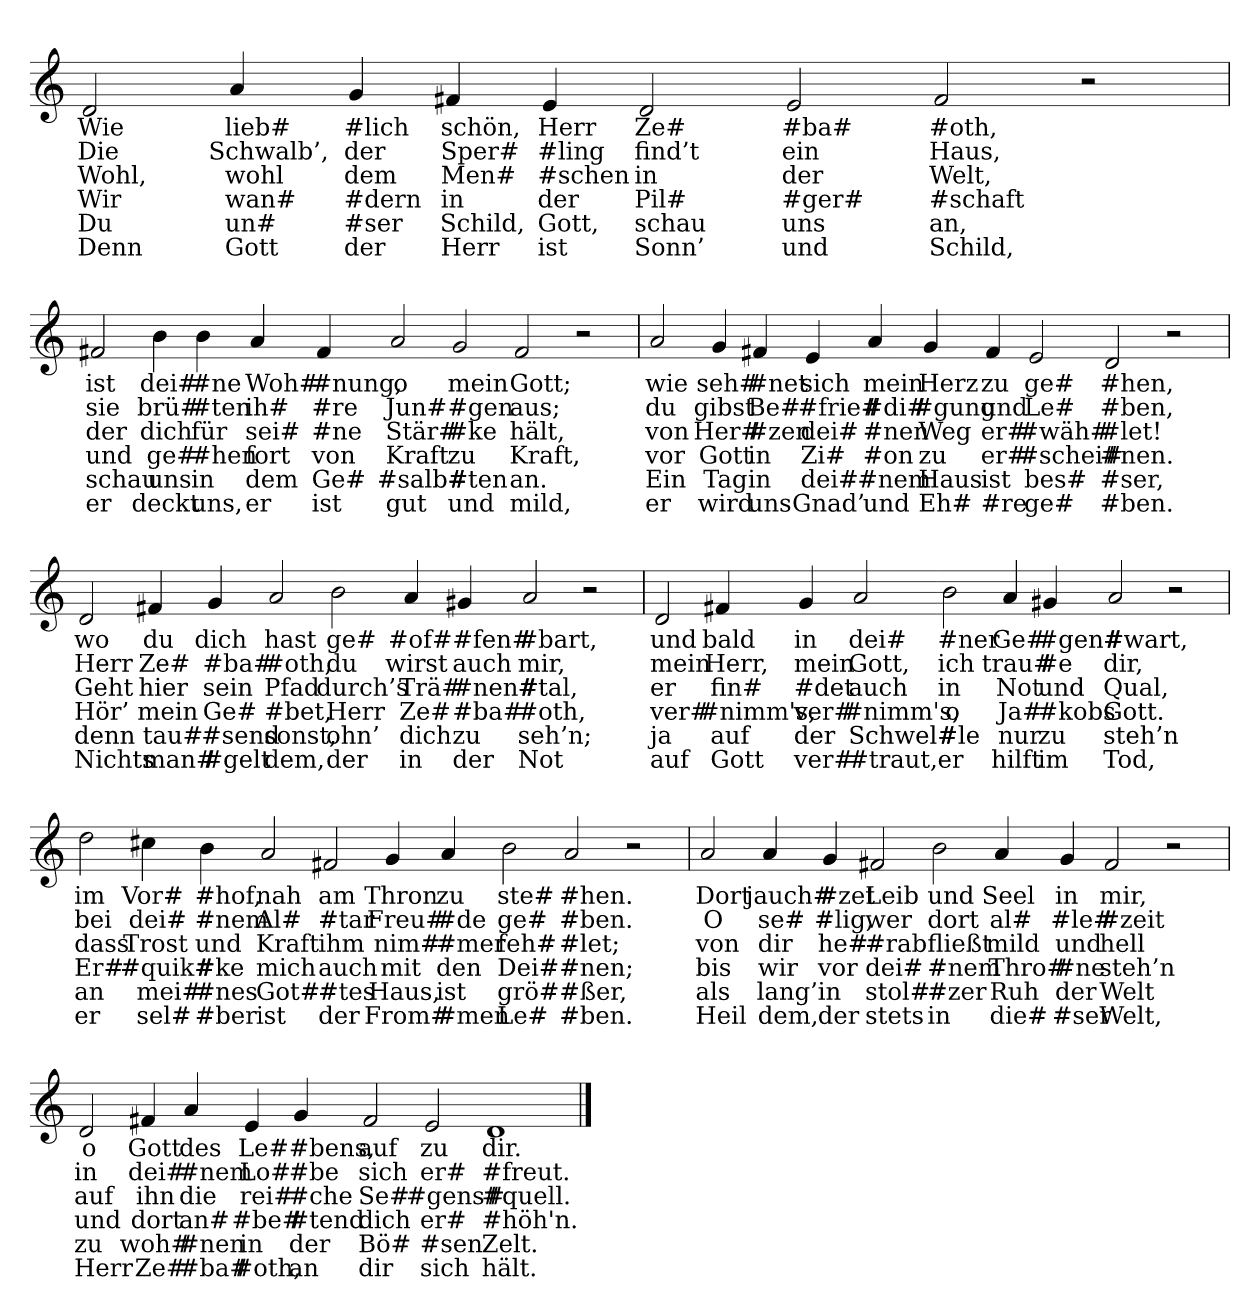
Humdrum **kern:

**kern	**text	**text	**text	**text	**text	**text
*part1	*part1	*part1	*part1	*part1	*part1	*part1
*staff1	*staff1	*staff1	*staff1	*staff1	*staff1	*staff1
*clefG2	*	*	*	*	*	*
=	=	=	=	=	=	=
2d	Wie	Die	Wohl,	Wir	Du	Denn
4a	lieb#	Schwalb’,	wohl	wan#	un#	Gott
4g	#lich	der	dem	#dern	#ser	der
4f#	schön,	Sper#	Men#	in	Schild,	Herr
4e	Herr	#ling	#schen	der	Gott,	ist
2d	Ze#	find’t	in	Pil#	schau	Sonn’
2e	#ba#	ein	der	#ger#	uns	und
2f#	#oth,	Haus,	Welt,	#schaft	an,	Schild,
2r	.	.	.	.	.	.
=	=	=	=	=	=	=
2f#	ist	sie	der	und	schau	er
4b	dei#	brü#	dich	ge#	uns	deckt
4b	#ne	#ten	für	#hen	in	uns,
4a	Woh#	ih#	sei#	fort	dem	er
4f#	#nung,	#re	#ne	von	Ge#	ist
2a	o	Jun#	Stär#	Kraft	#salb#	gut
2g	mein	#gen	#ke	zu	#ten	und
2f#	Gott;	aus;	hält,	Kraft,	an.	mild,
2r	.	.	.	.	.	.
=	=	=	=	=	=	=
2a	wie	du	von	vor	Ein	er
4g	seh#	gibst	Her#	Gott	Tag	wird
4f#	#net	Be#	#zen	in	in	uns
4e	sich	#frie#	dei#	Zi#	dei#	Gnad’
4a	mein	#di#	#nen	#on	#nem	und
4g	Herz	#gung	Weg	zu	Haus	Eh#
4f#	zu	und	er#	er#	ist	#re
2e	ge#	Le#	#wäh#	#schei#	bes#	ge#
2d	#hen,	#ben,	#let!	#nen.	#ser,	#ben.
2r	.	.	.	.	.	.
=	=	=	=	=	=	=
2d	wo	Herr	Geht	Hör’	denn	Nichts
4f#	du	Ze#	hier	mein	tau#	man#
4g	dich	#ba#	sein	Ge#	#send	#gelt
2a	hast	#oth,	Pfad	#bet,	sonst,	dem,
2b	ge#	du	durch’s	Herr	ohn’	der
4a	#of#	wirst	Trä#	Ze#	dich	in
4g#X	#fen#	auch	#nen#	#ba#	zu	der
2a	#bart,	mir,	#tal,	#oth,	seh’n;	Not
2r	.	.	.	.	.	.
=	=	=	=	=	=	=
2d	und	mein	er	ver#	ja	auf
4f#	bald	Herr,	fin#	#nimm's,	auf	Gott
4g	in	mein	#det	ver#	der	ver#
2a	dei#	Gott,	auch	#nimm's,	Schwel#	#traut,
2b	#ner	ich	in	o	#le	er
4a	Ge#	trau#	Not	Ja#	nur	hilft
4g#X	#gen#	#e	und	#kobs	zu	im
2a	#wart,	dir,	Qual,	Gott.	steh’n	Tod,
2r	.	.	.	.	.	.
=	=	=	=	=	=	=
2dd	im	bei	dass	Er#	an	er
4cc#	Vor#	dei#	Trost	#quik#	mei#	sel#
4b	#hof,	#nem	und	#ke	#nes	#ber
2a	nah	Al#	Kraft	mich	Got#	ist
2f#	am	#tar	ihm	auch	#tes	der
4g	Thron	Freu#	nim#	mit	Haus,	From#
4a	zu	#de	#mer	den	ist	#men
2b	ste#	ge#	feh#	Dei#	grö#	Le#
2a	#hen.	#ben.	#let;	#nen;	#ßer,	#ben.
2r	.	.	.	.	.	.
=	=	=	=	=	=	=
2a	Dort	O	von	bis	als	Heil
4a	jauch#	se#	dir	wir	lang’	dem,
4g	#zet	#lig,	he#	vor	in	der
2f#	Leib	wer	#rab	dei#	stol#	stets
2b	und	dort	fließt	#nem	#zer	in
4a	Seel	al#	mild	Thro#	Ruh	die#
4g	in	#le#	und	#ne	der	#ser
2f#	mir,	#zeit	hell	steh’n	Welt	Welt,
2r	.	.	.	.	.	.
=	=	=	=	=	=	=
2d	o	in	auf	und	zu	Herr
4f#	Gott	dei#	ihn	dort	woh#	Ze#
4a	des	#nem	die	an#	#nen	#ba#
4e	Le#	Lo#	rei#	#be#	in	#oth,
4g	#bens,	#be	#che	#tend	der	an
2f#	auf	sich	Se#	dich	Bö#	dir
2e	zu	er#	#gens#	er#	#sen	sich
1d	dir.	#freut.	#quell.	#höh'n.	Zelt.	hält.
==	==	==	==	==	==	==
*-	*-	*-	*-	*-	*-	*-
